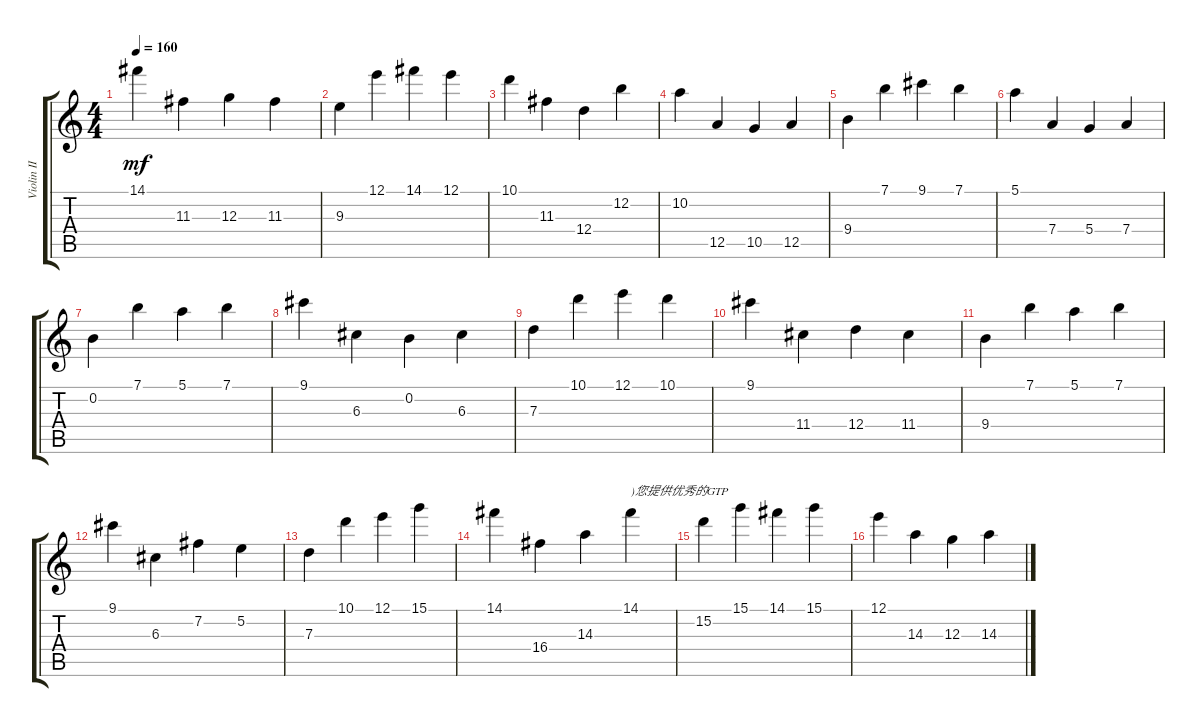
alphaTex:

\track ("Violin II" "Violin II") {instrument acousticguitarnylon}
\staff {score tabs}
\tuning (E4 B3 G3 D3 A2 E2) {hide}
\ts (4 4)
\tempo 160
\clef g2
\ks c
14.1.4{dy mf} 11.3.4 12.3.4 11.3.4 |
9.3.4 12.1.4 14.1.4 12.1.4 |
10.1.4 11.3.4 12.4.4 12.2.4 |
10.2.4 12.5.4 10.5.4 12.5.4 |
9.4.4 7.1.4 9.1.4 7.1.4 |
5.1.4 7.4.4 5.4.4 7.4.4 |
0.2.4 7.1.4 5.1.4 7.1.4 |
9.1.4 6.3.4 0.2.4 6.3.4 |
7.3.4 10.1.4 12.1.4 10.1.4 |
9.1.4 11.4.4 12.4.4 11.4.4 |
9.4.4 7.1.4 5.1.4 7.1.4 |
9.1.4 6.3.4 7.2.4 5.2.4 |
7.3.4 10.1.4 12.1.4 15.1.4 |
14.1.4 16.4.4 14.3.4 14.1.4{txt ")您提供优秀的GTP"} |
15.2.4 15.1.4 14.1.4 15.1.4 |
12.1.4 14.3.4 12.3.4 14.3.4
